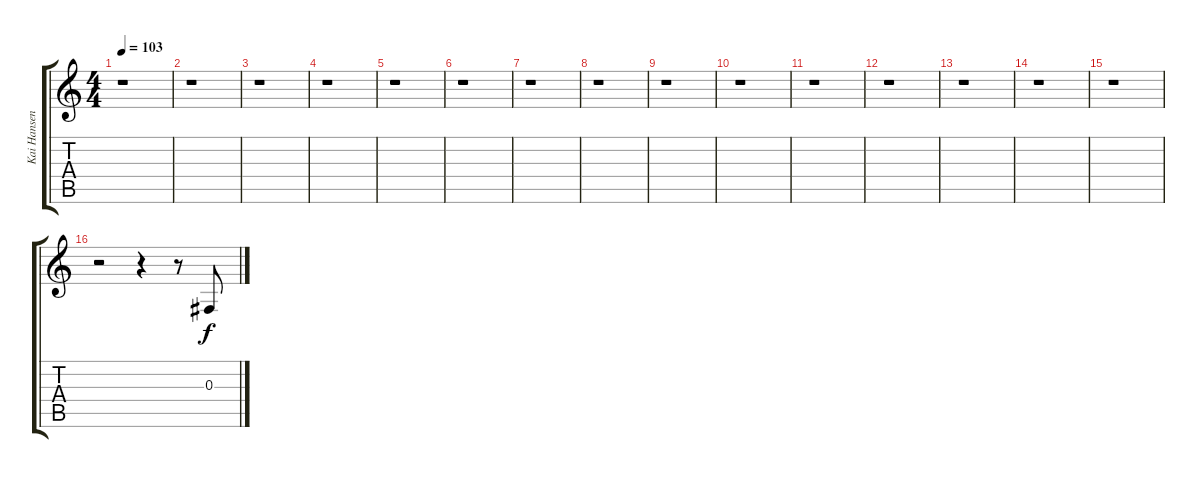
\track ("Kai Hansen - Vocals" "Kai Hansen") {instrument trumpet}
\staff {score tabs}
\tuning (Eb4 Bb3 Gb3 Db3 Ab2 Eb2) {hide}
\ts (4 4)
\tempo 103
\clef g2
\ks c
r.1{dy f instrument trumpet} |
r.1 |
r.1 |
r.1 |
r.1 |
r.1 |
r.1 |
r.1 |
r.1 |
r.1 |
r.1 |
r.1 |
r.1 |
r.1 |
r.1 |
r.2 r.4 r.8 0.3.8
